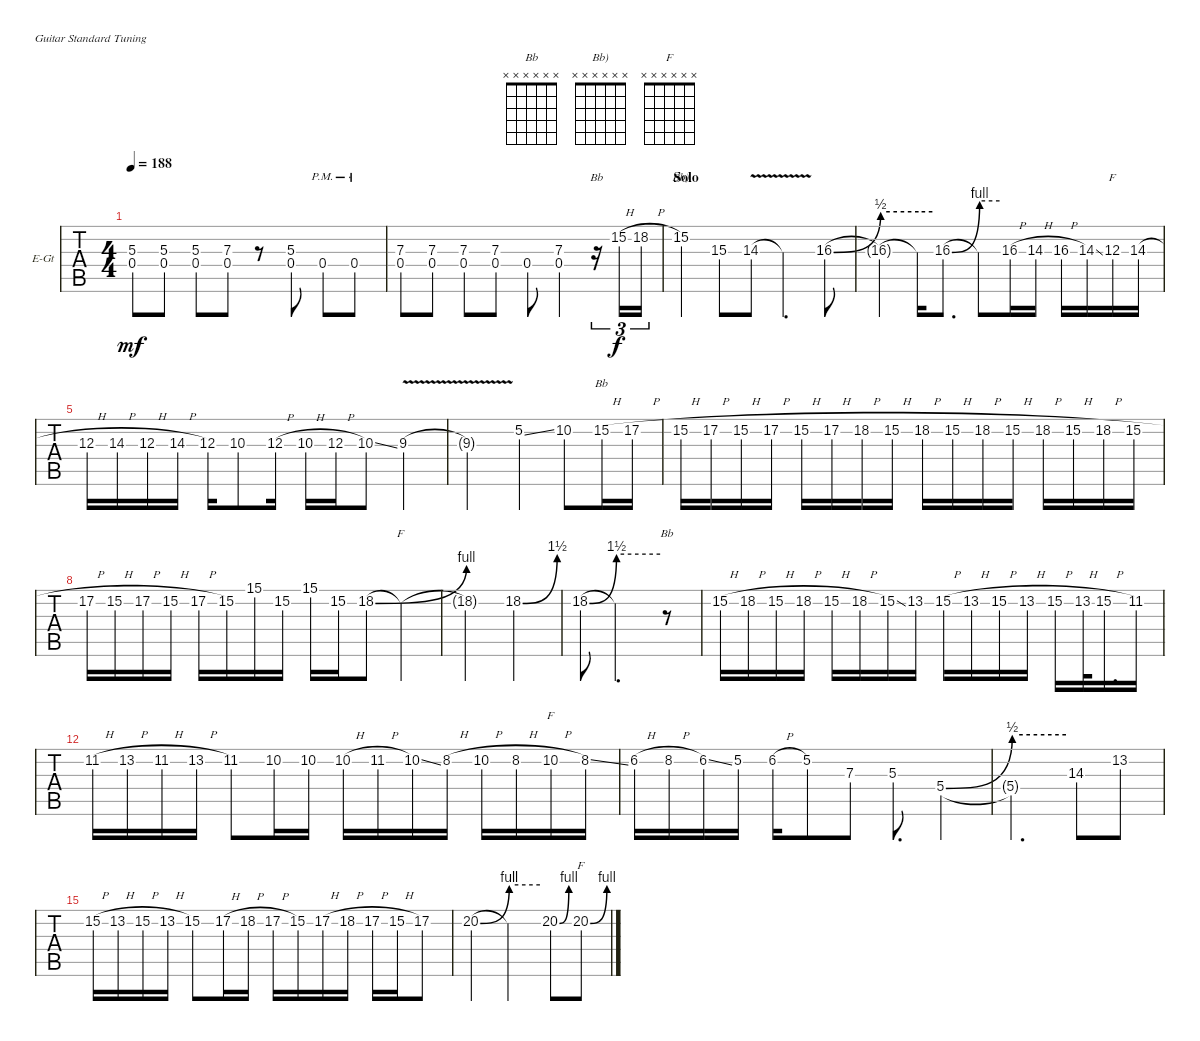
\bracketExtendMode nobrackets
\firstSystemTrackNameOrientation horizontal
\otherSystemsTrackNameOrientation horizontal
\defaultBarNumberDisplay FirstOfSystem
\track ("Guitar 1" "E-Gt") {instrument overdrivenguitar}
\staff {tabs}
\tuning (E4 B3 G3 D3 A2 E2)
\chord ("Bb" x x x x x x)
\chord ("Bb)" x x x x x x)
\chord ("F" x x x x x x)
\ts (4 4)
\tempo 188
\clef g2
\ks c
(5.3 0.4).8{dy mf} (5.3 0.4).8 (5.3 0.4).8 (7.3 0.4).8 r.8 (5.3 0.4).8 0.4{pm}.8 0.4{pm}.8 |
(7.3 0.4).8 (7.3 0.4).8 (7.3 0.4).8 (7.3 0.4).8 0.4.8 (7.3 0.4).4 r.16{tu (3 2) ch "Bb"} 15.2{h}.16{tu (3 2) dy f} 18.2{h}.16{tu (3 2)} |
\section ("" "Solo")
15.2.4{ch "Bb)"} 15.3.8 14.3{v}.8 14.3{v t}.4{d} 16.3{be (bend 0 0 60 2)}.8 |
16.3{be (hold 0 2 60 2) t}.4 16.3{be (hold 0 2 60 2) t}.16 16.3{be (bend 0 0 60 4)}.8{d} 16.3{be (hold 0 4 60 4) t}.8 16.3{h}.16 14.3{h}.16 16.3{h}.16 14.3{ss}.16 12.3.16{ch "F"} 14.3{h}.16 |
12.3{h}.16 14.3{h}.16 12.3{h}.16 14.3{h}.16 12.3.16 10.3.8 12.3{h}.16 10.3{h}.16 12.3{h}.16 10.3{ss}.8 9.3{v}.4 |
9.3{v t}.2 5.2{ss}.4 10.2.8 15.2{h}.16{ch "Bb"} 17.2{h}.16 |
15.2{h}.16 17.2{h}.16 15.2{h}.16 17.2{h}.16 15.2{h}.16 17.2{h}.16 18.2{h}.16 15.2{h}.16 18.2{h}.16 15.2{h}.16 18.2{h}.16 15.2{h}.16 18.2{h}.16 15.2{h}.16 18.2{h}.16 15.2{h}.16 |
17.2{h}.16 15.2{h}.16 17.2{h}.16 15.2{h}.16 17.2{h}.16 15.2.16 15.1.16 15.2.16 15.1.16 15.2.16 18.2{be (bend 0 0 60 4)}.8 18.2{t}.4{ch "F"} |
18.2{be (prebend 0 4 60 4) t}.2 18.2{be (bend 0 0 60 6)}.2 |
18.2{be (bend 0 0 60 6)}.8 18.2{be (hold 0 6 60 6) t}.2{d} r.8{ch "Bb"} |
15.2{h}.16 18.2{h}.16 15.2{h}.16 18.2{h}.16 15.2{h}.16 18.2{h}.16 15.2{ss}.16 13.2.16 15.2{h}.16 13.2{h}.16 15.2{h}.16 13.2{h}.16 15.2{h}.16 13.2{h}.32 15.2{h}.16{d} 11.2.16 |
11.2{h}.16 13.2{h}.16 11.2{h}.16 13.2{h}.16 11.2.8 10.2.16 10.2.16 10.2{h}.16 11.2{h}.16 10.2{ss}.16 8.2{h}.16 10.2{h}.16 8.2{h}.16 10.2{h}.16{ch "F"} 8.2{ss}.16 |
6.2{h}.16 8.2{h}.16 6.2{ss}.16 5.2.16 6.2{h}.16 5.2.8 7.3.8 5.3.8{d} 5.4{be (bend 0 0 60 2)}.4 |
5.4{be (hold 0 2 60 2) t}.2{d} 14.3.8 13.2.8 |
15.2{h}.16 13.2{h}.16 15.2{h}.16 13.2{h}.16 15.2.8 17.2{h}.16 18.2{h}.16 17.2{h}.16 15.2.16 17.2{h}.16 18.2{h}.16 17.2{h}.16 15.2{h}.16 17.2.8 |
20.2{be (bend 0 0 60 4)}.4 20.2{be (hold 0 4 60 4) t}.2 20.2{be (bend 0 0 60 4)}.8 20.2{be (bend 0 0 60 4)}.8{ch "F"}
